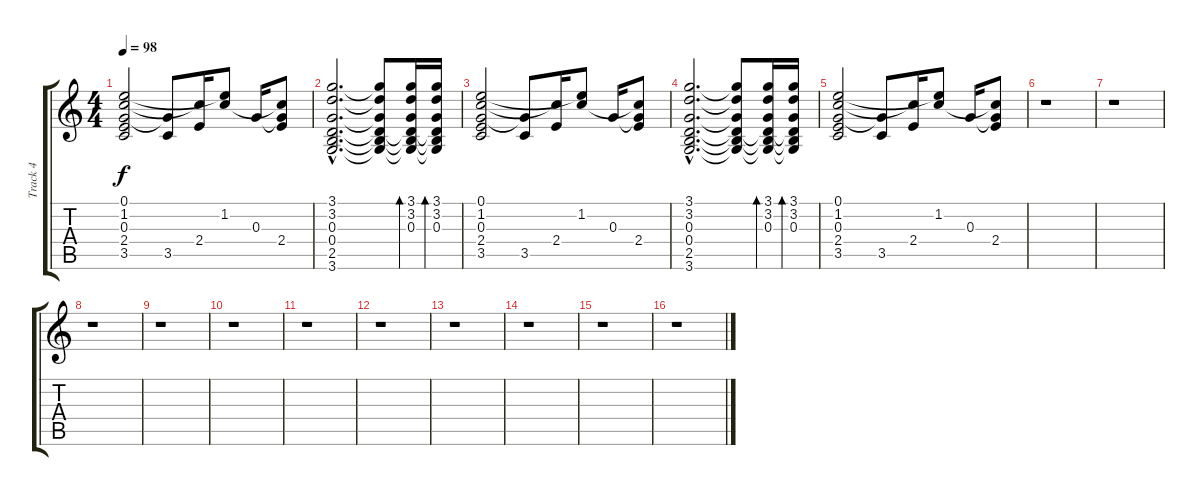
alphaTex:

\track ("Track 4" "Track 4") {instrument overdrivenguitar}
\staff {score tabs}
\tuning (E4 B3 G3 D3 A2 E2) {hide}
\ts (4 4)
\tempo 98
\clef g2
\ks c
(0.1 1.2 0.3 2.4 3.5).2{dy f} (0.3{t} 3.5).8 (1.2{t} 2.4).16 (0.1{t} 1.2).8 0.3.16 (1.2{t} 0.3{t} 2.4).8 |
(3.1{hac} 3.2{hac} 0.3{hac} 0.4{hac} 2.5{hac} 3.6{hac}).2{d} (3.1{t} 3.2{t} 0.3{t} 0.4{t} 2.5{t} 3.6{t}).8 (3.1 3.2 0.3 0.4{t} 2.5{t} 3.6{t}).16{bd 120} (3.1 3.2 0.3 0.4{t} 2.5{t} 3.6{t}).16{bd 120} |
(0.1 1.2 0.3 2.4 3.5).2 (0.3{t} 3.5).8 (1.2{t} 2.4).16 (0.1{t} 1.2).8 0.3.16 (1.2{t} 0.3{t} 2.4).8 |
(3.1{hac} 3.2{hac} 0.3{hac} 0.4{hac} 2.5{hac} 3.6{hac}).2{d} (3.1{t} 3.2{t} 0.3{t} 0.4{t} 2.5{t} 3.6{t}).8 (3.1 3.2 0.3 0.4{t} 2.5{t} 3.6{t}).16{bd 120} (3.1 3.2 0.3 0.4{t} 2.5{t} 3.6{t}).16{bd 120} |
(0.1 1.2 0.3 2.4 3.5).2 (0.3{t} 3.5).8 (1.2{t} 2.4).16 (0.1{t} 1.2).8 0.3.16 (1.2{t} 0.3{t} 2.4).8 |
r.1 |
r.1 |
r.1 |
r.1 |
r.1 |
r.1 |
r.1 |
r.1 |
r.1 |
r.1 |
r.1
